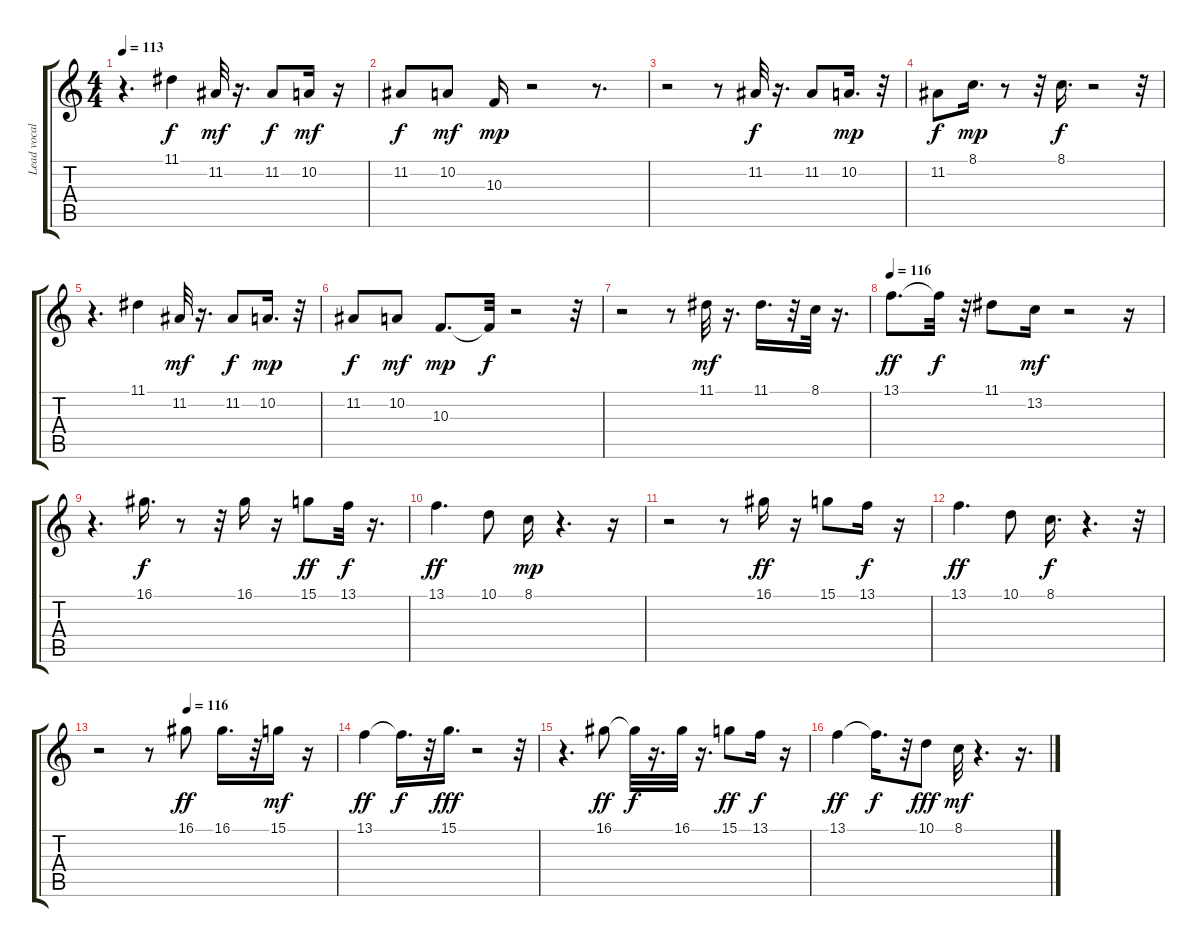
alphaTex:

\track ("Lead vocal" "Lead vocal") {instrument ocarina}
\staff {score tabs}
\tuning (E4 B3 G3 D3 A2 E2) {hide}
\ts (4 4)
\tempo 113
\clef g2
\ks c
r.4{d dy f} 11.1.4 11.2.32{dy mf} r.16{d} 11.2.8{dy f} 10.2.16{dy mf} r.16 |
11.2.8{dy f} 10.2.8{dy mf} 10.3.16{dy mp} r.2 r.8{d} |
r.2 r.8 11.2.32{dy f} r.16{d} 11.2.8 10.2.16{d dy mp} r.32 |
11.2.8{dy f} 8.1.16{d dy mp} r.8 r.32 8.1.16{d dy f} r.2 r.32 |
r.4{d} 11.1.4 11.2.32{dy mf} r.16{d} 11.2.8{dy f} 10.2.16{d dy mp} r.32 |
11.2.8{dy f} 10.2.8{dy mf} 10.3.8{d dy mp} 10.3{t}.32{dy f} r.2 r.32 |
r.2 r.8 11.1.32{dy mf} r.16{d} 11.1.16{d} r.32 8.1.32 r.16{d} |
\tempo 116
13.1.8{d dy ff} 13.1{t}.32{dy f} r.32 11.1.8 13.2.16{dy mf} r.2 r.16 |
r.4{d} 16.1.16{d dy f} r.8 r.32 16.1.16 r.16 15.1.8{dy ff} 13.1.32{dy f} r.16{d} |
13.1.4{d dy ff} 10.1.8 8.1.16{dy mp} r.4{d} r.16 |
r.2 r.8 16.1.16{dy ff} r.16 15.1.8 13.1.16{dy f} r.16 |
13.1.4{d dy ff} 10.1.8 8.1.16{d dy f} r.4{d} r.32 |
\tempo (116 0.375)
r.2 r.8 16.1.8{dy ff} 16.1.16{d} r.32 15.1.16{dy mf} r.16 |
13.1.4{dy ff} 13.1{t}.16{d dy f} r.32 15.1.16{d dy fff} r.2 r.32 |
r.4{d} 16.1.8{dy ff} 16.1{t}.32{dy f} r.16{d} 16.1.32 r.16{d} 15.1.8{dy ff} 13.1.16{dy f} r.16 |
13.1.4{dy ff} 13.1{t}.16{d dy f} r.32 10.1.8{dy fff} 8.1.32{dy mf} r.4{d} r.16{d}
